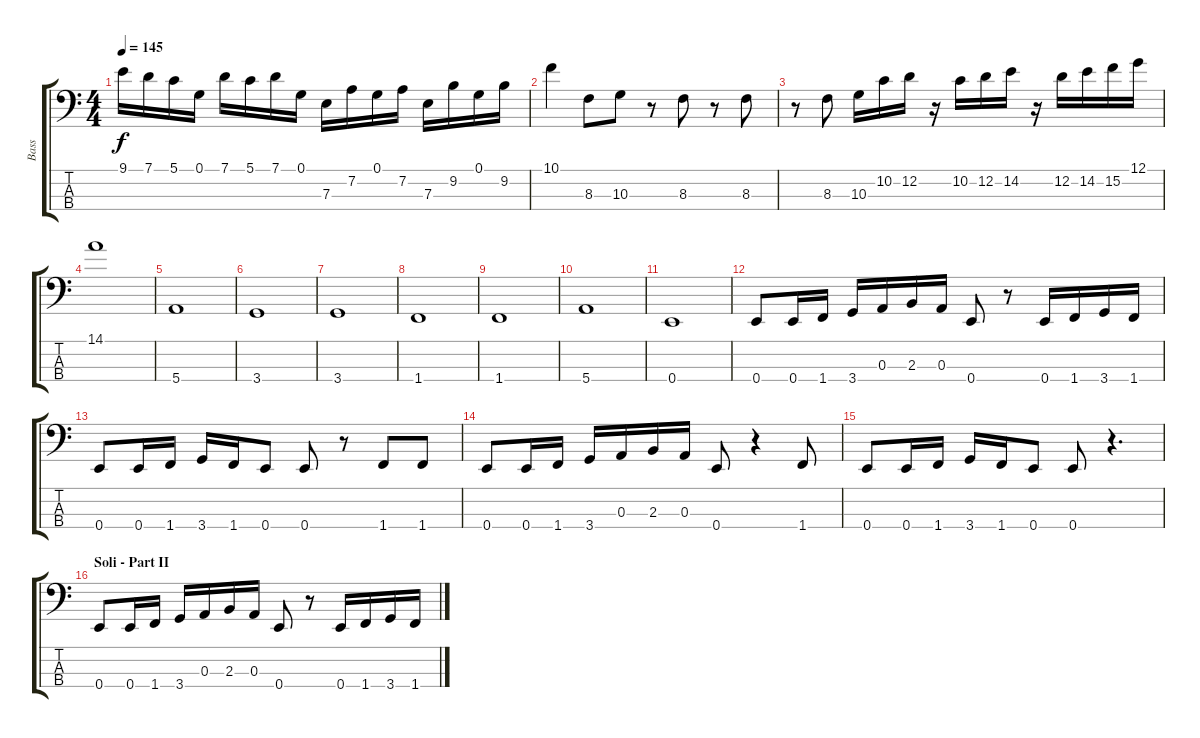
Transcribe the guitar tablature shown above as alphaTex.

\track ("Bass" "Bass") {instrument electricbassfinger}
\staff {score tabs}
\tuning (G2 D2 A1 E1) {hide}
\ts (4 4)
\tempo 145
\clef f4
\ks c
9.1.16{dy f} 7.1.16 5.1.16 0.1.16 7.1.16 5.1.16 7.1.16 0.1.16 7.3.16 7.2.16 0.1.16 7.2.16 7.3.16 9.2.16 0.1.16 9.2.16 |
10.1.4 8.3.8 10.3.8 r.8 8.3.8 r.8 8.3.8 |
r.8 8.3.8 10.3.16 10.2.16 12.2.16 r.16 10.2.16 12.2.16 14.2.16 r.16 12.2.16 14.2.16 15.2.16 12.1.16 |
14.1.1 |
5.4.1 |
3.4.1 |
3.4.1 |
1.4.1 |
1.4.1 |
5.4.1 |
0.4.1 |
0.4.8 0.4.16 1.4.16 3.4.16 0.3.16 2.3.16 0.3.16 0.4.8 r.8 0.4.16 1.4.16 3.4.16 1.4.16 |
0.4.8 0.4.16 1.4.16 3.4.16 1.4.16 0.4.8 0.4.8 r.8 1.4.8 1.4.8 |
0.4.8 0.4.16 1.4.16 3.4.16 0.3.16 2.3.16 0.3.16 0.4.8 r.4 1.4.8 |
0.4.8 0.4.16 1.4.16 3.4.16 1.4.16 0.4.8 0.4.8 r.4{d} |
\section ("" "Soli - Part II")
0.4.8 0.4.16 1.4.16 3.4.16 0.3.16 2.3.16 0.3.16 0.4.8 r.8 0.4.16 1.4.16 3.4.16 1.4.16
